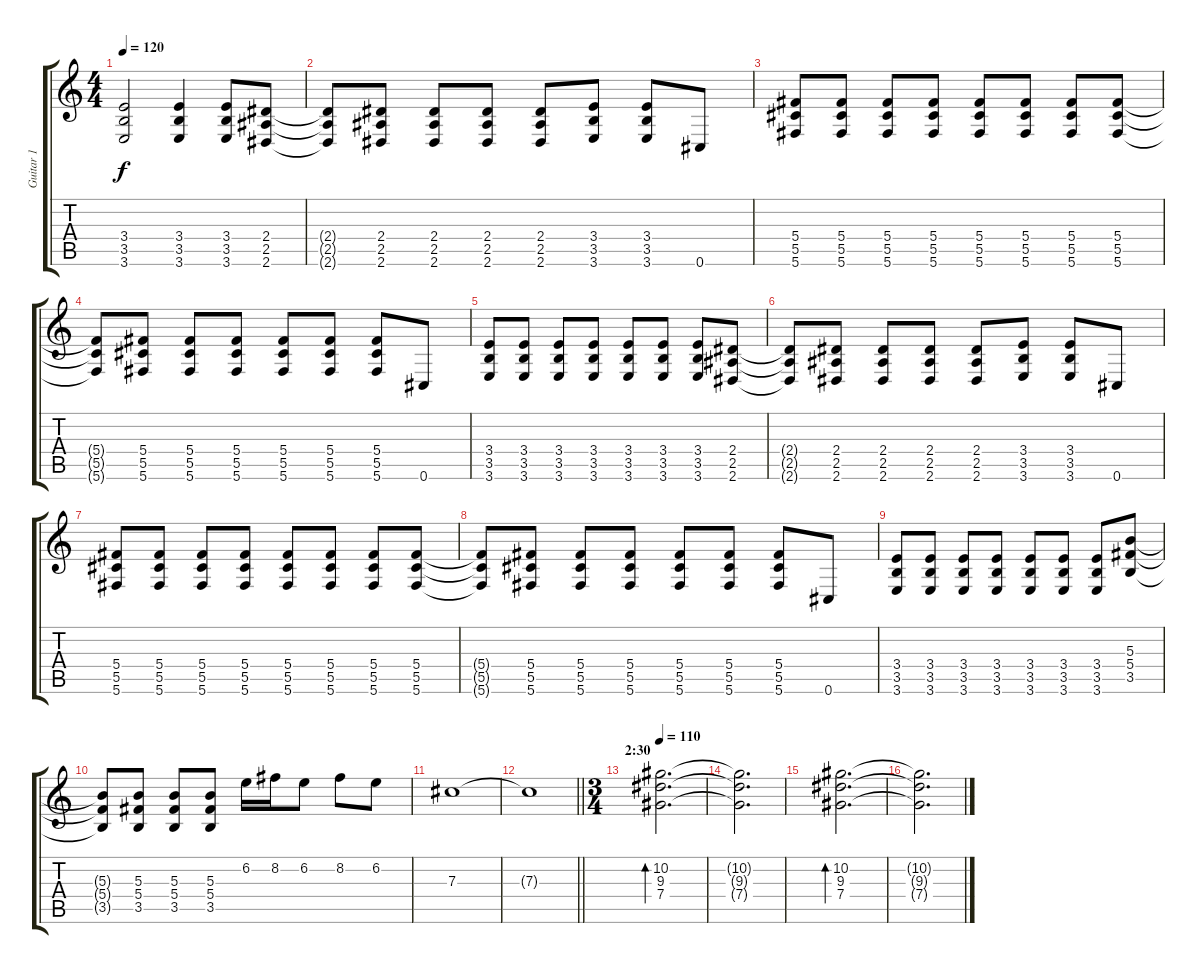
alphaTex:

\track ("Guitar 1" "Guitar 1") {instrument distortionguitar}
\staff {score tabs}
\tuning (Eb4 Bb3 Gb3 Db3 Ab2 Db2) {hide}
\ts (4 4)
\tempo 120
\clef g2
\ks c
(3.4 3.5 3.6).2{dy f} (3.4 3.5 3.6).4 (3.4 3.5 3.6).8 (2.4 2.5 2.6).8 |
(2.4{t} 2.5{t} 2.6{t}).8 (2.4 2.5 2.6).8 (2.4 2.5 2.6).8 (2.4 2.5 2.6).8 (2.4 2.5 2.6).8 (3.4 3.5 3.6).8 (3.4 3.5 3.6).8 0.6.8 |
(5.4 5.5 5.6).8 (5.4 5.5 5.6).8 (5.4 5.5 5.6).8 (5.4 5.5 5.6).8 (5.4 5.5 5.6).8 (5.4 5.5 5.6).8 (5.4 5.5 5.6).8 (5.4 5.5 5.6).8 |
(5.4{t} 5.5{t} 5.6{t}).8 (5.4 5.5 5.6).8 (5.4 5.5 5.6).8 (5.4 5.5 5.6).8 (5.4 5.5 5.6).8 (5.4 5.5 5.6).8 (5.4 5.5 5.6).8 0.6.8 |
(3.4 3.5 3.6).8 (3.4 3.5 3.6).8 (3.4 3.5 3.6).8 (3.4 3.5 3.6).8 (3.4 3.5 3.6).8 (3.4 3.5 3.6).8 (3.4 3.5 3.6).8 (2.4 2.5 2.6).8 |
(2.4{t} 2.5{t} 2.6{t}).8 (2.4 2.5 2.6).8 (2.4 2.5 2.6).8 (2.4 2.5 2.6).8 (2.4 2.5 2.6).8 (3.4 3.5 3.6).8 (3.4 3.5 3.6).8 0.6.8 |
(5.4 5.5 5.6).8 (5.4 5.5 5.6).8 (5.4 5.5 5.6).8 (5.4 5.5 5.6).8 (5.4 5.5 5.6).8 (5.4 5.5 5.6).8 (5.4 5.5 5.6).8 (5.4 5.5 5.6).8 |
(5.4{t} 5.5{t} 5.6{t}).8 (5.4 5.5 5.6).8 (5.4 5.5 5.6).8 (5.4 5.5 5.6).8 (5.4 5.5 5.6).8 (5.4 5.5 5.6).8 (5.4 5.5 5.6).8 0.6.8 |
(3.4 3.5 3.6).8 (3.4 3.5 3.6).8 (3.4 3.5 3.6).8 (3.4 3.5 3.6).8 (3.4 3.5 3.6).8 (3.4 3.5 3.6).8 (3.4 3.5 3.6).8 (5.3 5.4 3.5).8 |
(5.3{t} 5.4{t} 3.5{t}).8 (5.3 5.4 3.5).8 (5.3 5.4 3.5).8 (5.3 5.4 3.5).8 6.2.16 8.2.16 6.2.8 8.2.8 6.2.8 |
7.3.1 |
\barLineRight lightlight
7.3{t}.1 |
\ts (3 4)
\section ("" "2:30")
\tempo 110
(10.2 9.3 7.4).2{d bd 240 instrument electricguitarclean} |
(10.2{t} 9.3{t} 7.4{t}).2{d} |
(10.2 9.3 7.4).2{d bd 240 instrument electricguitarclean} |
(10.2{t} 9.3{t} 7.4{t}).2{d}
